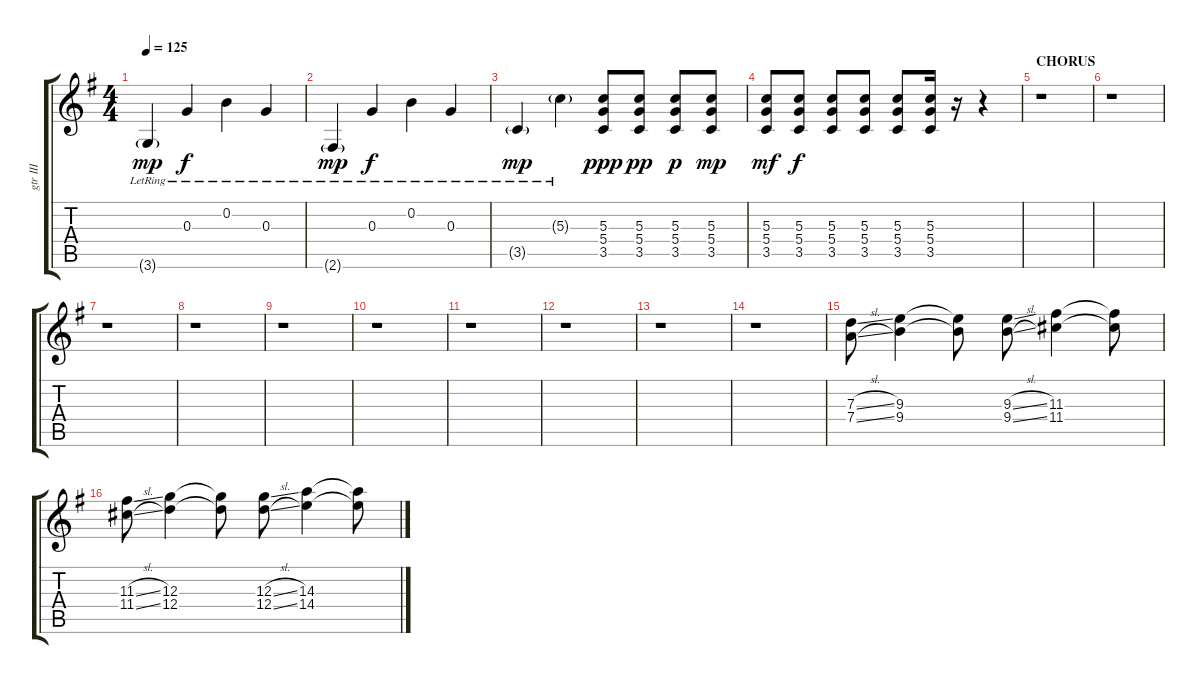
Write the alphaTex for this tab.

\track ("gtr III" "gtr III") {instrument electricguitarclean}
\staff {score tabs}
\tuning (E4 B3 G3 D3 A2 E2) {hide}
\ts (4 4)
\tempo 125
\clef g2
\ks eminor
3.6{g lr}.4{dy mp} 0.3{lr}.4{dy f} 0.2{lr}.4 0.3{lr}.4 |
2.6{g lr}.4{dy mp} 0.3{lr}.4{dy f} 0.2{lr}.4 0.3{lr}.4 |
3.5{g lr}.4{dy mp} 5.3{g lr}.4 (5.3 5.4 3.5).8{dy ppp volume 13 instrument electricguitarmuted} (5.3 5.4 3.5).8{dy pp} (5.3 5.4 3.5).8{dy p} (5.3 5.4 3.5).8{dy mp} |
(5.3 5.4 3.5).8{dy mf} (5.3 5.4 3.5).8{dy f} (5.3 5.4 3.5).8 (5.3 5.4 3.5).8 (5.3 5.4 3.5).8 (5.3 5.4 3.5).16 r.16 r.4 |
\section ("" "CHORUS")
r.1 |
r.1 |
r.1 |
r.1 |
r.1 |
r.1 |
r.1 |
r.1 |
r.1 |
r.1 |
(7.3{sl} 7.4{sl}).8{volume 9 balance 16 instrument distortionguitar} (9.3 9.4).4 (9.3{t} 9.4{t}).8 (9.3{sl} 9.4{sl}).8 (11.3 11.4).4 (11.3{t} 11.4{t}).8 |
(11.3{sl} 11.4{sl}).8 (12.3 12.4).4 (12.3{t} 12.4{t}).8 (12.3{sl} 12.4{sl}).8 (14.3 14.4).4 (14.3{t} 14.4{t}).8
